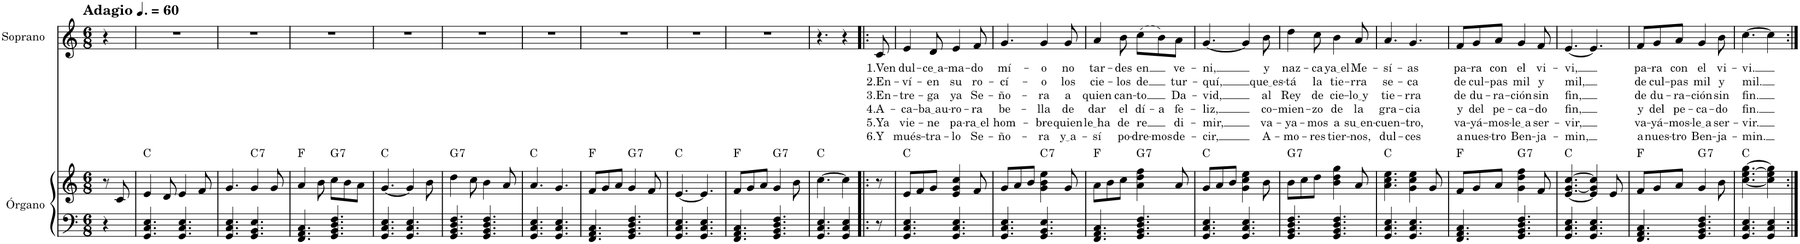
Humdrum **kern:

**kern	**kern	**harte	**kern	**text	**text	**text	**text	**text	**text
*part2	*part2	*part2	*part1	*part1	*part1	*part1	*part1	*part1	*part1
*staff3	*staff2	*	*staff1	*staff1	*staff1	*staff1	*staff1	*staff1	*staff1
*I"Órgano	*	*	*I"Soprano	*	*	*	*	*	*
*	*	*	*I'S.	*	*	*	*	*	*
*clefF4	*clefG2	*	*clefG2	*	*	*	*	*	*
*k[]	*k[]	*	*k[]	*	*	*	*	*	*
*M6/8	*M6/8	*	*M6/8	*	*	*	*	*	*
*MM90	*MM90	*	*MM90	*	*	*	*	*	*
=1	=1	=1	=1	=1	=1	=1	=1	=1	=1
!	!	!	!LO:TX:a:B:t=Adagio	!	!	!	!	!	!
4r	8r	.	4r	.	.	.	.	.	.
.	8c/	.	.	.	.	.	.	.	.
=2	=2	=2	=2	=2	=2	=2	=2	=2	=2
4.GG/ 4.C/ 4.E/	4e/	C:maj	2.r	.	.	.	.	.	.
.	8d/	.	.	.	.	.	.	.	.
4.GG/ 4.C/ 4.E/	4e/	.	.	.	.	.	.	.	.
.	8f/	.	.	.	.	.	.	.	.
=3	=3	=3	=3	=3	=3	=3	=3	=3	=3
4.GG/ 4.C/ 4.E/	4.g/	.	2.r	.	.	.	.	.	.
!	!	!LO:H:kt=7	!	!	!	!	!	!	!
4.GG/ 4.BB/ 4.E/	4g/	C:7	.	.	.	.	.	.	.
.	8g/	.	.	.	.	.	.	.	.
=4	=4	=4	=4	=4	=4	=4	=4	=4	=4
4.FF/ 4.AA/ 4.C/	4a/	F:maj	2.r	.	.	.	.	.	.
.	8bn\	.	.	.	.	.	.	.	.
!	!	!LO:H:kt=7	!	!	!	!	!	!	!
4.GG/ 4.BB/ 4.D/ 4.F/	8cc\L	G:7	.	.	.	.	.	.	.
.	8b\	.	.	.	.	.	.	.	.
.	8a\J	.	.	.	.	.	.	.	.
=5	=5	=5	=5	=5	=5	=5	=5	=5	=5
4.GG/ 4.C/ 4.E/	[4.g/	C:maj	2.r	.	.	.	.	.	.
4.GG/ 4.C/ 4.E/	4g/]	.	.	.	.	.	.	.	.
.	8b\	.	.	.	.	.	.	.	.
=6	=6	=6	=6	=6	=6	=6	=6	=6	=6
!	!	!LO:H:kt=7	!	!	!	!	!	!	!
4.GG/ 4.BB/ 4.D/ 4.F/	4dd\	G:7	2.r	.	.	.	.	.	.
.	8cc\	.	.	.	.	.	.	.	.
4.GG/ 4.BB/ 4.D/ 4.F/	4b\	.	.	.	.	.	.	.	.
.	8a/	.	.	.	.	.	.	.	.
=7	=7	=7	=7	=7	=7	=7	=7	=7	=7
4.GG/ 4.C/ 4.E/	4.a/	C:maj	2.r	.	.	.	.	.	.
4.GG/ 4.C/ 4.E/	4.g/	.	.	.	.	.	.	.	.
=8	=8	=8	=8	=8	=8	=8	=8	=8	=8
4.FF/ 4.AA/ 4.C/	8f/L	F:maj	2.r	.	.	.	.	.	.
.	8g/	.	.	.	.	.	.	.	.
.	8a/J	.	.	.	.	.	.	.	.
!	!	!LO:H:kt=7	!	!	!	!	!	!	!
4.GG/ 4.BB/ 4.D/ 4.F/	4g/	G:7	.	.	.	.	.	.	.
.	8f/	.	.	.	.	.	.	.	.
=9	=9	=9	=9	=9	=9	=9	=9	=9	=9
4.GG/ 4.C/ 4.E/	[4.e/	C:maj	2.r	.	.	.	.	.	.
4.GG/ 4.C/ 4.E/	4.e/]	.	.	.	.	.	.	.	.
=10	=10	=10	=10	=10	=10	=10	=10	=10	=10
4.FF/ 4.AA/ 4.C/	8f/L	F:maj	2.r	.	.	.	.	.	.
.	8g/	.	.	.	.	.	.	.	.
.	8a/J	.	.	.	.	.	.	.	.
!	!	!LO:H:kt=7	!	!	!	!	!	!	!
4.GG/ 4.BB/ 4.D/ 4.F/	4g/	G:7	.	.	.	.	.	.	.
.	8b\	.	.	.	.	.	.	.	.
=11	=11	=11	=11	=11	=11	=11	=11	=11	=11
4.GG/ 4.C/ 4.E/	[4.cc\	C:maj	4.r	.	.	.	.	.	.
4GG/ 4C/ 4E/	4cc\]	.	4r	.	.	.	.	.	.
=12!|:	=12!|:	=12!|:	=12!|:	=12!|:	=12!|:	=12!|:	=12!|:	=12!|:	=12!|:
!	!	!	!	!LO:LY:b	!LO:LY:b	!LO:LY:b	!LO:LY:b	!LO:LY:b	!LO:LY:b
8r	8r	.	8c/	1.Ven	2.En-	3.En-	4.A-	5.Ya	6.Y
=13	=13	=13	=13	=13	=13	=13	=13	=13	=13
!	!	!	!	!LO:LY:b	!LO:LY:b	!LO:LY:b	!LO:LY:b	!LO:LY:b	!LO:LY:b
4.GG/ 4.C/ 4.E/	8e/L	C:maj	4e/	dul-	-ví-	-tre-	-ca-	vie-	mués-
.	8f/	.	.	.	.	.	.	.	.
!	!	!	!	!LO:LY:b	!LO:LY:b	!LO:LY:b	!LO:LY:b	!LO:LY:b	!LO:LY:b
.	8g/J	.	8d/	ce a	-en	-ga	ba au	-ne	-tra-
!	!	!	!	!LO:LY:b	!LO:LY:b	!LO:LY:b	!LO:LY:b	!LO:LY:b	!LO:LY:b
4.GG/ 4.C/ 4.E/	4e/ 4g/ 4cc/	.	4e/	-ma-	su	ya	-ro-	pa-	-lo
!	!	!	!	!LO:LY:b	!LO:LY:b	!LO:LY:b	!LO:LY:b	!LO:LY:b	!LO:LY:b
.	8f/	.	8f/	-do	ro-	Se-	-ra	ra el	Se-
=14	=14	=14	=14	=14	=14	=14	=14	=14	=14
!	!	!	!	!LO:LY:b	!LO:LY:b	!LO:LY:b	!LO:LY:b	!LO:LY:b	!LO:LY:b
4.GG/ 4.C/ 4.E/	8g/L	.	4.g/	mí-	-cí-	-ño-	be-	hom-	-ño-
.	8a/	.	.	.	.	.	.	.	.
.	8b/J	.	.	.	.	.	.	.	.
!	!	!LO:H:kt=7	!	!LO:LY:b	!LO:LY:b	!LO:LY:b	!LO:LY:b	!LO:LY:b	!LO:LY:b
4.GG/ 4.BB/ 4.E/	4g\ 4bn\ 4ee\	C:7	4g/	-o	-o	-ra	-lla	-bre	-ra
!	!	!	!	!LO:LY:b	!LO:LY:b	!LO:LY:b	!LO:LY:b	!LO:LY:b	!LO:LY:b
.	8g/	.	8g/	no	los	a	de	quien	y a
=15	=15	=15	=15	=15	=15	=15	=15	=15	=15
!	!	!	!	!LO:LY:b	!LO:LY:b	!LO:LY:b	!LO:LY:b	!LO:LY:b	!LO:LY:b
4.FF/ 4.AA/ 4.C/	8a\L	F:maj	4a/	tar-	cie-	quien	dar	le ha	-sí
.	8b\	.	.	.	.	.	.	.	.
!	!	!	!	!LO:LY:b	!LO:LY:b	!LO:LY:b	!LO:LY:b	!LO:LY:b	!LO:LY:b
.	8cc\J	.	8b\	-des	-los	can-	el	de	po-
!	!	!LO:H:kt=7	!	!LO:LY:b	!LO:LY:b	!LO:LY:b	!LO:LY:b	!LO:LY:b	!LO:LY:b
4.GG/ 4.BB/ 4.D/ 4.F/	4a\ 4dd\ 4ff\	G:7	(8cc\L	en	de	-to	dí-	re	-dre-
!	!	!	!	!	!	!	!LO:LY:b	!	!LO:LY:b
.	.	.	8b\)	.	.	.	-a	.	-mos
!	!	!	!	!LO:LY:b	!LO:LY:b	!LO:LY:b	!LO:LY:b	!LO:LY:b	!LO:LY:b
.	8a/	.	8a\J	ve-	tur-	Da-	fe-	di-	de-
=16	=16	=16	=16	=16	=16	=16	=16	=16	=16
!	!	!	!	!LO:LY:b	!LO:LY:b	!LO:LY:b	!LO:LY:b	!LO:LY:b	!LO:LY:b
4.GG/ 4.C/ 4.E/	8g/L	C:maj	[4.g/	-ni,	-quí,	-vid,	-liz,	-mir,	-cir,
.	8a/	.	.	.	.	.	.	.	.
.	8b/J	.	.	.	.	.	.	.	.
4.GG/ 4.C/ 4.E/	4g\ 4cc\ 4ee\	.	4g/]	.	.	.	.	.	.
!	!	!	!	!LO:LY:b	!LO:LY:b	!LO:LY:b	!LO:LY:b	!LO:LY:b	!LO:LY:b
.	8b\	.	8b\	y	que es	al	co-	va-	A-
=17	=17	=17	=17	=17	=17	=17	=17	=17	=17
!	!	!LO:H:kt=7	!	!LO:LY:b	!LO:LY:b	!LO:LY:b	!LO:LY:b	!LO:LY:b	!LO:LY:b
4.GG/ 4.BB/ 4.D/ 4.F/	8b\L	G:7	4dd\	naz-	-tá	Rey	-mien-	-ya-	-mo-
.	8cc\	.	.	.	.	.	.	.	.
!	!	!	!	!LO:LY:b	!LO:LY:b	!LO:LY:b	!LO:LY:b	!LO:LY:b	!LO:LY:b
.	8dd\J	.	8cc\	-ca	la	de	-zo	-mos	-res
!	!	!	!	!LO:LY:b	!LO:LY:b	!LO:LY:b	!LO:LY:b	!LO:LY:b	!LO:LY:b
4.GG/ 4.BB/ 4.D/ 4.F/	4b\ 4dd\ 4gg\	.	4b\	ya el	tie-	cie-	de	a	tier-
!	!	!	!	!LO:LY:b	!LO:LY:b	!LO:LY:b	!LO:LY:b	!LO:LY:b	!LO:LY:b
.	8a/	.	8a/	Me-	-rra	lo y	la	su en	-nos,
=18	=18	=18	=18	=18	=18	=18	=18	=18	=18
!	!	!	!	!LO:LY:b	!LO:LY:b	!LO:LY:b	!LO:LY:b	!LO:LY:b	!LO:LY:b
4.GG/ 4.C/ 4.E/	4.a\ 4.cc\ 4.ee\	C:maj	4.a/	-sí-	se-	tie-	gra-	-cuen-	dul-
!	!	!	!	!LO:LY:b	!LO:LY:b	!LO:LY:b	!LO:LY:b	!LO:LY:b	!LO:LY:b
4.GG/ 4.C/ 4.E/	4g\ 4cc\ 4ee\	.	4.g/	-as	-ca	-rra	-cia	-tro,	-ces
.	8g/	.	.	.	.	.	.	.	.
=19	=19	=19	=19	=19	=19	=19	=19	=19	=19
!	!	!	!	!LO:LY:b	!LO:LY:b	!LO:LY:b	!LO:LY:b	!LO:LY:b	!LO:LY:b
4.FF/ 4.AA/ 4.C/	8f/L	F:maj	8f/L	pa-	de	de	y	va-	a
!	!	!	!	!LO:LY:b	!LO:LY:b	!LO:LY:b	!LO:LY:b	!LO:LY:b	!LO:LY:b
.	8g/	.	8g/	-ra	cul-	du-	del	-yá-	nues-
!	!	!	!	!LO:LY:b	!LO:LY:b	!LO:LY:b	!LO:LY:b	!LO:LY:b	!LO:LY:b
.	8a/J	.	8a/J	con	-pas	-ra-	pe-	-mos-	-tro
!	!	!LO:H:kt=7	!	!LO:LY:b	!LO:LY:b	!LO:LY:b	!LO:LY:b	!LO:LY:b	!LO:LY:b
4.GG/ 4.BB/ 4.D/ 4.F/	4g\ 4dd\ 4ff\	G:7	4g/	el	mil	-ción	-ca-	le a	Ben-
!	!	!	!	!LO:LY:b	!LO:LY:b	!LO:LY:b	!LO:LY:b	!LO:LY:b	!LO:LY:b
.	8f/	.	8f/	vi-	y	sin	-do	ser-	-ja-
=20	=20	=20	=20	=20	=20	=20	=20	=20	=20
!	!	!	!	!LO:LY:b	!LO:LY:b	!LO:LY:b	!LO:LY:b	!LO:LY:b	!LO:LY:b
4.GG/ 4.C/ 4.E/	[4.e/ [4.g/ [4.cc/	C:maj	[4.e/	-vi,	mil,	fin,	fin,	-vir,	-min,
4.GG/ 4.C/ 4.E/	4e/] 4g/] 4cc/]	.	4.e/]	.	.	.	.	.	.
.	8e/	.	.	.	.	.	.	.	.
=21	=21	=21	=21	=21	=21	=21	=21	=21	=21
!	!	!	!	!LO:LY:b	!LO:LY:b	!LO:LY:b	!LO:LY:b	!LO:LY:b	!LO:LY:b
4.FF/ 4.AA/ 4.C/	8f/L	F:maj	8f/L	pa-	de	de	y	va-	a
!	!	!	!	!LO:LY:b	!LO:LY:b	!LO:LY:b	!LO:LY:b	!LO:LY:b	!LO:LY:b
.	8g/	.	8g/	-ra	cul-	du-	del	-yá-	nues-
!	!	!	!	!LO:LY:b	!LO:LY:b	!LO:LY:b	!LO:LY:b	!LO:LY:b	!LO:LY:b
.	8a/J	.	8a/J	con	-pas	-ra-	pe-	-mos-	-tro
!	!	!LO:H:kt=7	!	!LO:LY:b	!LO:LY:b	!LO:LY:b	!LO:LY:b	!LO:LY:b	!LO:LY:b
4.GG/ 4.BB/ 4.D/ 4.F/	4g/	G:7	4g/	el	mil	-ción	-ca-	le a	Ben-
!	!	!	!	!LO:LY:b	!LO:LY:b	!LO:LY:b	!LO:LY:b	!LO:LY:b	!LO:LY:b
.	8b\	.	8b\	vi-	y	sin	-do	ser-	-ja-
=22	=22	=22	=22	=22	=22	=22	=22	=22	=22
!	!	!	!	!LO:LY:b	!LO:LY:b	!LO:LY:b	!LO:LY:b	!LO:LY:b	!LO:LY:b
4.GG/ 4.C/ 4.E/	[4.cc\ [4.ee\ [4.gg\	C:maj	[4.cc\	-vi.	mil.	fin.	fin.	-vir.	-min.
4GG/ 4C/ 4E/	4cc\] 4ee\] 4gg\]	.	4cc\]	.	.	.	.	.	.
=:|!	=:|!	=:|!	=:|!	=:|!	=:|!	=:|!	=:|!	=:|!	=:|!
*-	*-	*-	*-	*-	*-	*-	*-	*-	*-
